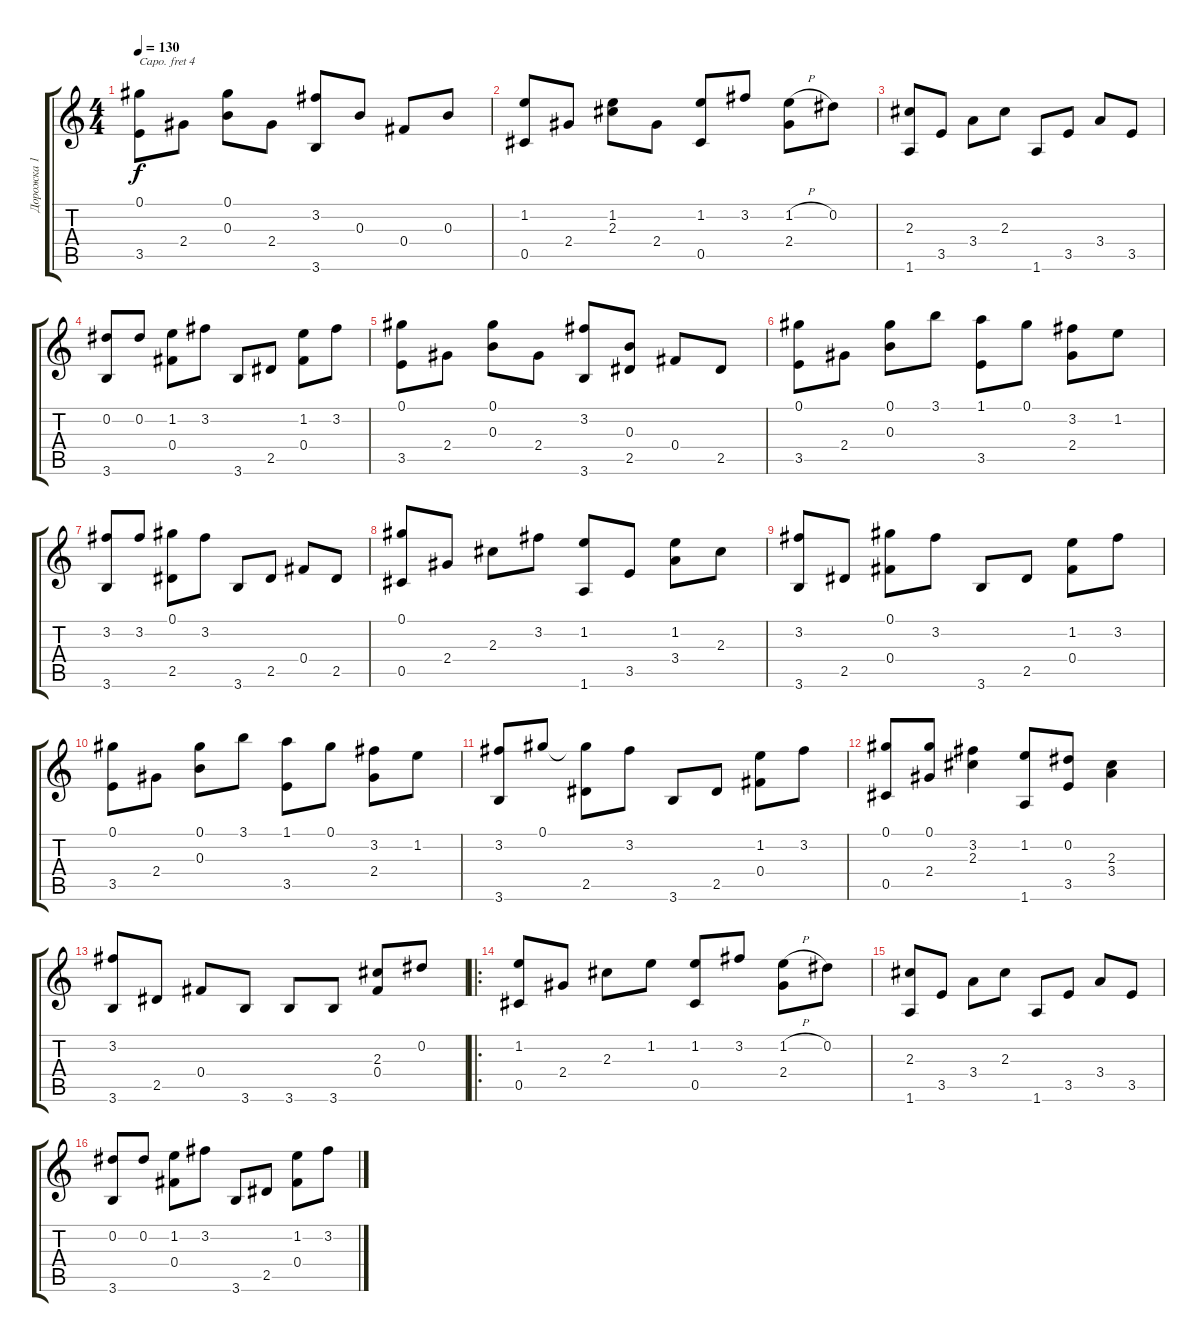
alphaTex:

\track ("Дорожка 1" "Дорожка 1") {instrument acousticguitarsteel}
\staff {score tabs}
\capo 4
\tuning (E4 B3 G3 D3 A2 E2) {hide}
\ts (4 4)
\tempo 130
\clef g2
\ks c
(0.1 3.5).8{dy f} 2.4.8 (0.1 0.3).8 2.4.8 (3.2 3.6).8 0.3.8 0.4.8 0.3.8 |
(1.2 0.5).8 2.4.8 (1.2 2.3).8 2.4.8 (1.2 0.5).8 3.2.8 (1.2{h} 2.4).8 0.2.8 |
(2.3 1.6).8 3.5.8 3.4.8 2.3.8 1.6.8 3.5.8 3.4.8 3.5.8 |
(0.2 3.6).8 0.2.8 (1.2 0.4).8 3.2.8 3.6.8 2.5.8 (1.2 0.4).8 3.2.8 |
(0.1 3.5).8 2.4.8 (0.1 0.3).8 2.4.8 (3.2 3.6).8 (0.3 2.5).8 0.4.8 2.5.8 |
(0.1 3.5).8 2.4.8 (0.1 0.3).8 3.1.8 (1.1 3.5).8 0.1.8 (3.2 2.4).8 1.2.8 |
(3.2 3.6).8 3.2.8 (0.1 2.5).8 3.2.8 3.6.8 2.5.8 0.4.8 2.5.8 |
(0.1 0.5).8 2.4.8 2.3.8 3.2.8 (1.2 1.6).8 3.5.8 (1.2 3.4).8 2.3.8 |
(3.2 3.6).8 2.5.8 (0.1 0.4).8 3.2.8 3.6.8 2.5.8 (1.2 0.4).8 3.2.8 |
(0.1 3.5).8 2.4.8 (0.1 0.3).8 3.1.8 (1.1 3.5).8 0.1.8 (3.2 2.4).8 1.2.8 |
(3.2 3.6).8 0.1.8 (0.1{t} 2.5).8 3.2.8 3.6.8 2.5.8 (1.2 0.4).8 3.2.8 |
(0.1 0.5).8 (0.1 2.4).8 (3.2 2.3).4 (1.2 1.6).8 (0.2 3.5).8 (2.3 3.4).4 |
(3.2 3.6).8 2.5.8 0.4.8 3.6.8 3.6.8 3.6.8 (2.3 0.4).8 0.2.8 |
\ro
(1.2 0.5).8 2.4.8 2.3.8 1.2.8 (1.2 0.5).8 3.2.8 (1.2{h} 2.4).8 0.2.8 |
(2.3 1.6).8 3.5.8 3.4.8 2.3.8 1.6.8 3.5.8 3.4.8 3.5.8 |
(0.2 3.6).8 0.2.8 (1.2 0.4).8 3.2.8 3.6.8 2.5.8 (1.2 0.4).8 3.2.8
